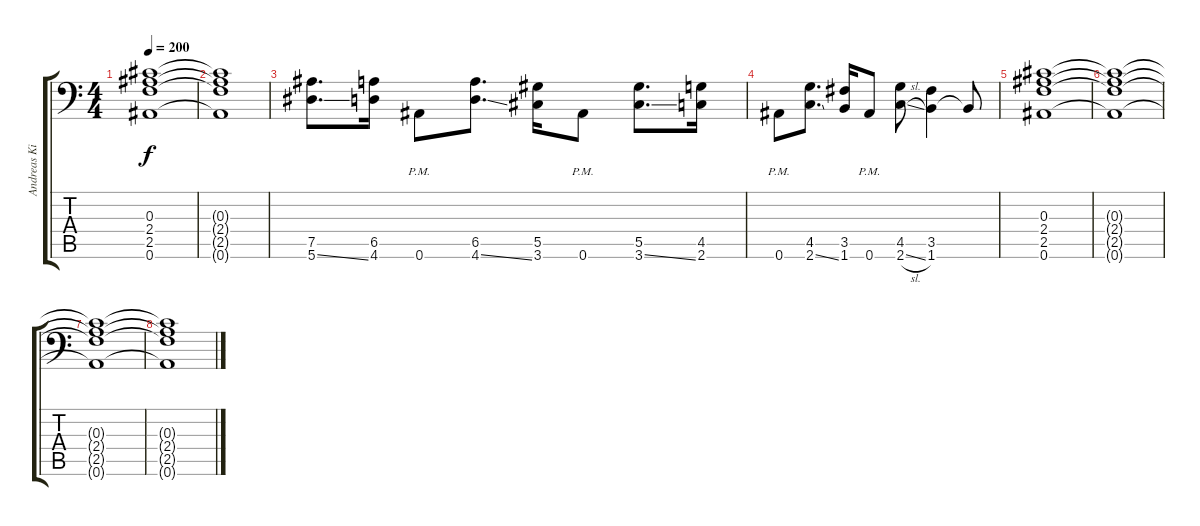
\track ("Andreas Kisser" "Andreas Ki") {instrument distortionguitar}
\staff {score tabs}
\tuning (Bb3 F3 Db3 Ab2 Eb2 Bb1) {hide}
\ts (4 4)
\tempo 200
\clef f4
\ks c
(0.3 2.4 2.5 0.6).1{dy f} |
(0.3{t} 2.4{t} 2.5{t} 0.6{t}).1 |
(7.5 5.6{ss}).8{d} (6.5 4.6).16 0.6{pm}.8 (6.5 4.6{ss}).8{d} (5.5 3.6).16 0.6{pm}.8 (5.5 3.6{ss}).8{d} (4.5 2.6).16 |
0.6{pm}.8 (4.5 2.6{ss}).8{d} (3.5 1.6).16 0.6{pm}.8 (4.5 2.6{sl}).8 (3.5 1.6).4 1.6{t}.8 |
(0.3 2.4 2.5 0.6).1 |
(0.3{t} 2.4{t} 2.5{t} 0.6{t}).1 |
(0.3{t} 2.4{t} 2.5{t} 0.6{t}).1 |
(0.3{t} 2.4{t} 2.5{t} 0.6{t}).1
